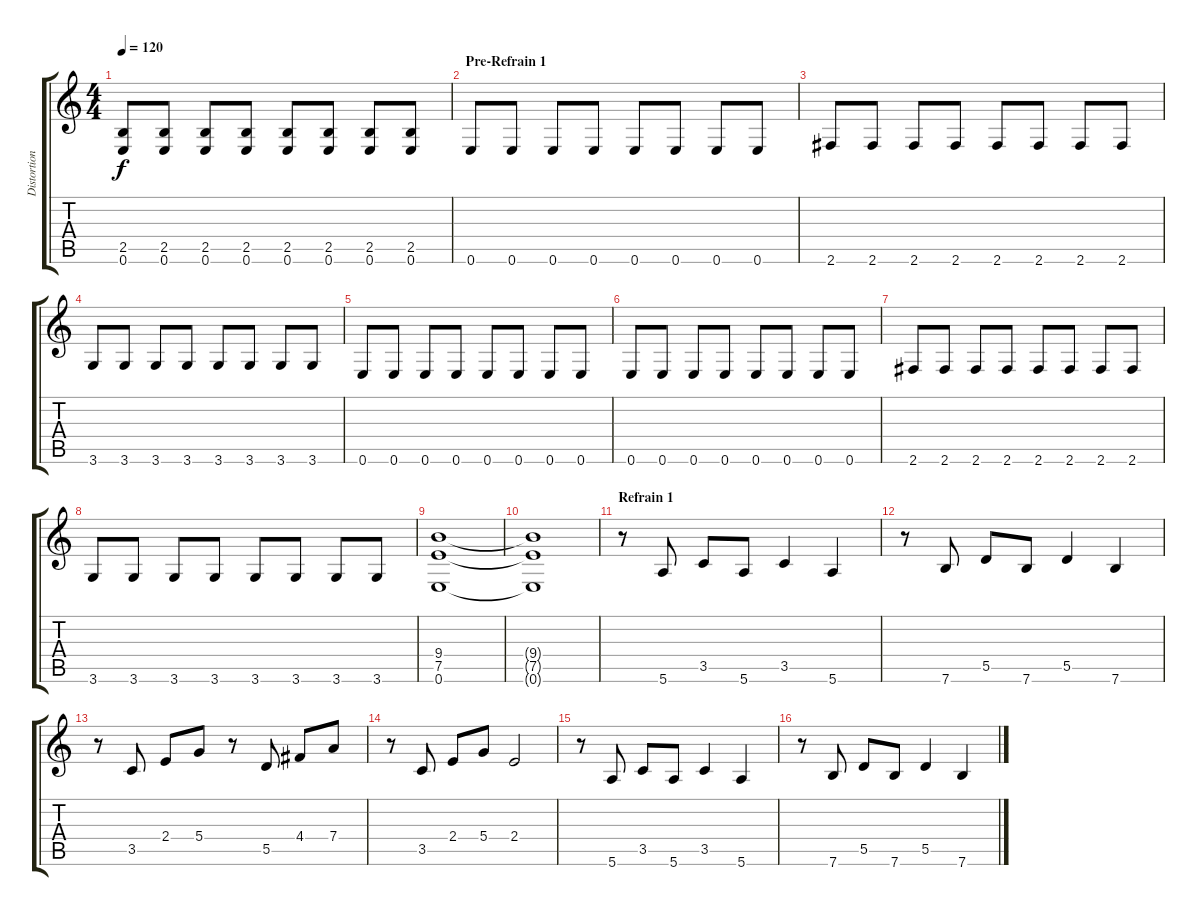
\track ("Distortion Guitar" "Distortion") {instrument distortionguitar}
\staff {score tabs}
\tuning (E4 B3 G3 D3 A2 E2) {hide}
\ts (4 4)
\tempo 120
\clef g2
\ks c
(2.5 0.6).8{dy f} (2.5 0.6).8 (2.5 0.6).8 (2.5 0.6).8 (2.5 0.6).8 (2.5 0.6).8 (2.5 0.6).8 (2.5 0.6).8 |
\section ("" "Pre-Refrain 1")
0.6.8 0.6.8 0.6.8 0.6.8 0.6.8 0.6.8 0.6.8 0.6.8 |
2.6.8 2.6.8 2.6.8 2.6.8 2.6.8 2.6.8 2.6.8 2.6.8 |
3.6.8 3.6.8 3.6.8 3.6.8 3.6.8 3.6.8 3.6.8 3.6.8 |
0.6.8 0.6.8 0.6.8 0.6.8 0.6.8 0.6.8 0.6.8 0.6.8 |
0.6.8 0.6.8 0.6.8 0.6.8 0.6.8 0.6.8 0.6.8 0.6.8 |
2.6.8 2.6.8 2.6.8 2.6.8 2.6.8 2.6.8 2.6.8 2.6.8 |
3.6.8 3.6.8 3.6.8 3.6.8 3.6.8 3.6.8 3.6.8 3.6.8 |
(9.4 7.5 0.6).1 |
(9.4{t} 7.5{t} 0.6{t}).1 |
\section ("" "Refrain 1")
r.8 5.6.8 3.5.8 5.6.8 3.5.4 5.6.4 |
r.8 7.6.8 5.5.8 7.6.8 5.5.4 7.6.4 |
r.8 3.5.8 2.4.8 5.4.8 r.8 5.5.8 4.4.8 7.4.8 |
r.8 3.5.8 2.4.8 5.4.8 2.4.2 |
r.8 5.6.8 3.5.8 5.6.8 3.5.4 5.6.4 |
r.8 7.6.8 5.5.8 7.6.8 5.5.4 7.6.4
